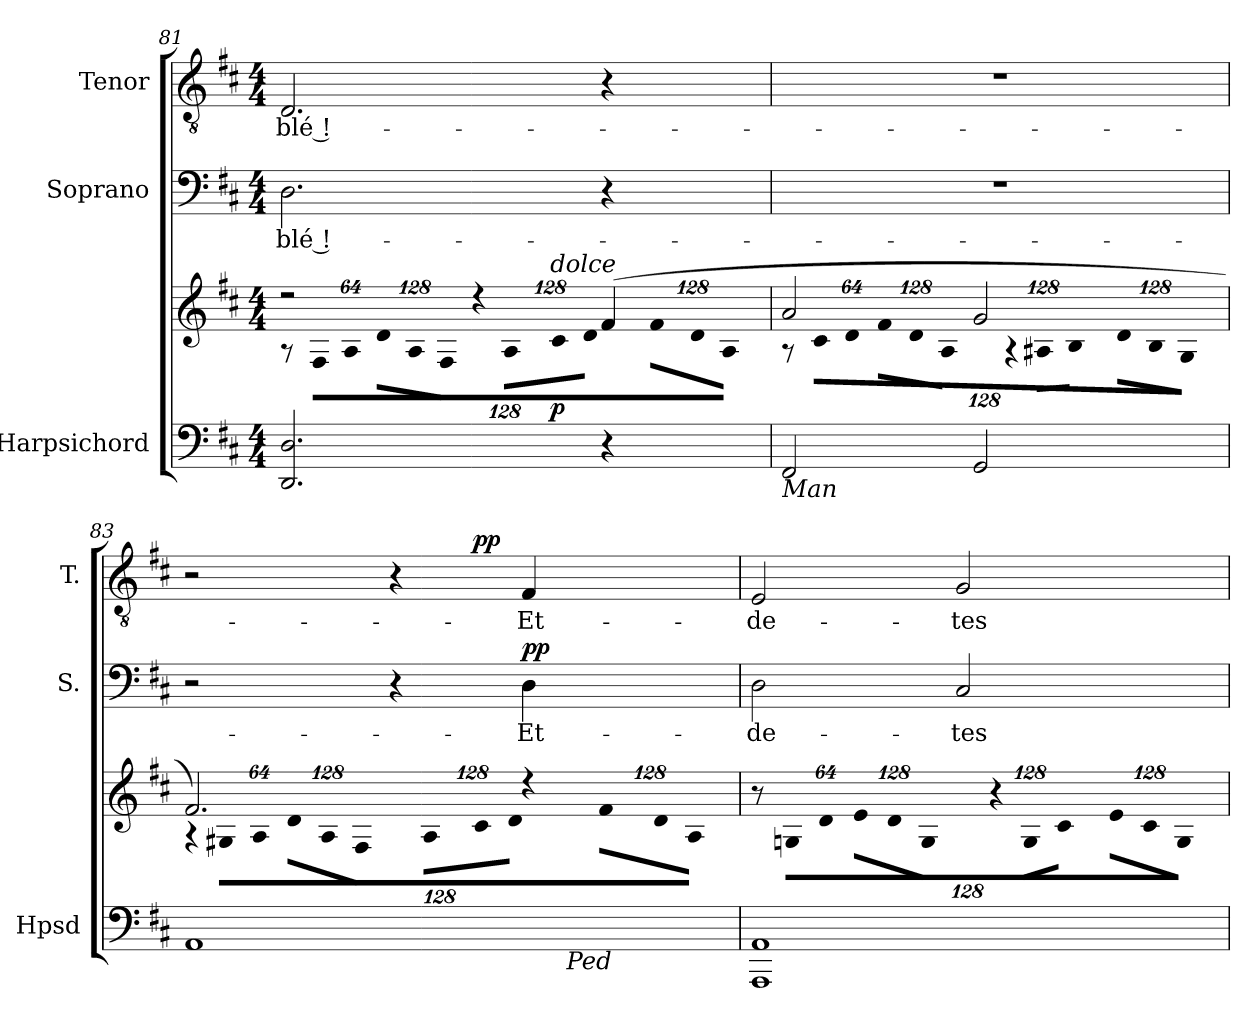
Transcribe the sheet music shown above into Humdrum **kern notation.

**kern	**kern	**dynam	**kern	**text	**dynam	**kern	**text	**dynam
*part3	*part3	*part3	*part2	*part2	*part2	*part1	*part1	*part1
*staff4	*staff3	*staff3/4	*staff2	*staff2	*staff2	*staff1	*staff1	*staff1
*I"Harpsichord	*	*	*I"Soprano	*	*	*I"Tenor	*	*
*I'Hpsd	*	*	*I'S.	*	*	*I'T.	*	*
!!LO:LB:g=z
*clefF4	*clefG2	*	*clefF4	*	*	*clefGv2	*	*
*	*	*	*	*	*	*ITrd7c12	*	*
*k[f#c#]	*k[f#c#]	*	*k[f#c#]	*	*	*k[f#c#]	*	*
*D:	*D:	*	*D:	*	*	*D:	*	*
*M4/4	*M4/4	*	*M4/4	*	*	*M4/4	*	*
=81	=81	=81	=81	=81	=81	=81	=81	=81
*	*^	*	*	*	*	*	*	*
*	*	*Xbrackettup	*	*	*	*	*	*	*
!	!	!LO:N:vis=8	!	!	!	!	!	!	!
!	!	!	!	!	!LO:LY:b:color=#000000	!	!	!	!
!	!	!	!	!	!	!	!	!LO:LY:b:color=#000000	!
*	*	*^	*	*	*	*	*	*	*
2.DDi/ 2.Di	2r	1024%85r	2ryy	.	2.Di\	-blé !-	.	2.DDi/	-blé !-	.
!	!	!LO:N:vis=8	!	!	!	!	!	!	!	!
.	.	1024%85F#i\L	.	.	.	.	.	.	.	.
!	!	!LO:N:vis=8	!	!	!	!	!	!	!	!
.	.	512%43Ai\J	.	.	.	.	.	.	.	.
!	!	!LO:N:vis=8	!	!	!	!	!	!	!	!
.	.	1024%85di\L	.	.	.	.	.	.	.	.
!	!	!LO:N:vis=8	!	!	!	!	!	!	!	!
.	.	1024%85Ai\	.	.	.	.	.	.	.	.
!	!	!LO:N:vis=8	!	!	!	!	!	!	!	!
.	.	512%43F#i\J	.	.	.	.	.	.	.	.
!	!	!LO:N:vis=8	!	!	!	!	!	!	!	!
.	4r	1024%85Ai\L	8ryy	.	.	.	.	.	.	.
!	!	!LO:N:vis=8	!	!	!	!	!	!	!	!
.	.	1024%85c#i\	.	.	.	.	.	.	.	.
.	.	.	32ryy	.	.	.	.	.	.	.
.	.	.	128ryy	.	.	.	.	.	.	.
!	!	!	!LO:TX:a:i:t=dolce	!	!	!	!	!	!	!
.	.	.	4ryy	p	.	.	.	.	.	.
!	!	!LO:N:vis=8	!	!	!	!	!	!	!	!
.	.	512%43di\J	.	.	.	.	.	.	.	.
!	!	!LO:N:vis=8	!	!	!	!	!	!	!	!
4r	(4f#i/	1024%85f#i\L	.	.	4r	.	.	4r	.	.
!	!	!LO:N:vis=8	!	!	!	!	!	!	!	!
.	.	1024%85di\	.	.	.	.	.	.	.	.
.	.	.	16ryy	.	.	.	.	.	.	.
!	!	!LO:N:vis=8	!	!	!	!	!	!	!	!
.	.	512%43Ai\J	.	.	.	.	.	.	.	.
.	.	.	64.ryy	.	.	.	.	.	.	.
=82	=82	=82	=82	=82	=82	=82	=82	=82	=82	=82
!LO:TX:b:i:t=Man	!	!	!	!	!	!	!	!	!	!
!	!	!LO:N:vis=8	!	!	!	!	!	!	!	!
*	*	*v	*v	*	*	*	*	*	*	*
2FF#i/	2ai/	1024%85r	.	1r	.	.	1r	.	.
!	!	!LO:N:vis=8	!	!	!	!	!	!	!
.	.	1024%85c#i\L	.	.	.	.	.	.	.
!	!	!LO:N:vis=8	!	!	!	!	!	!	!
.	.	512%43di\J	.	.	.	.	.	.	.
!	!	!LO:N:vis=8	!	!	!	!	!	!	!
.	.	1024%85f#i\L	.	.	.	.	.	.	.
!	!	!LO:N:vis=8	!	!	!	!	!	!	!
.	.	1024%85di\	.	.	.	.	.	.	.
!	!	!LO:N:vis=8	!	!	!	!	!	!	!
.	.	512%43Ai\J	.	.	.	.	.	.	.
!	!	!LO:N:vis=8	!	!	!	!	!	!	!
2GGi/	2gi/	1024%85r	.	.	.	.	.	.	.
!	!	!LO:N:vis=8	!	!	!	!	!	!	!
.	.	1024%85A#Xi\L	.	.	.	.	.	.	.
!	!	!LO:N:vis=8	!	!	!	!	!	!	!
.	.	512%43Bi\J	.	.	.	.	.	.	.
!	!	!LO:N:vis=8	!	!	!	!	!	!	!
.	.	1024%85di\L	.	.	.	.	.	.	.
!	!	!LO:N:vis=8	!	!	!	!	!	!	!
.	.	1024%85Bi\	.	.	.	.	.	.	.
!	!	!LO:N:vis=8	!	!	!	!	!	!	!
.	.	512%43Gi\J	.	.	.	.	.	.	.
=83	=83	=83	=83	=83	=83	=83	=83	=83	=83
!	!	!LO:N:vis=8	!	!	!	!	!	!	!
*^	*	*	*	*	*	*	*^	*	*
1AAi	2ryy	2.f#i/)	1024%85r	.	2r	.	.	2r	2ryy	.	.
!	!	!	!LO:N:vis=8	!	!	!	!	!	!	!	!
.	.	.	1024%85G#Xi\L	.	.	.	.	.	.	.	.
!	!	!	!LO:N:vis=8	!	!	!	!	!	!	!	!
.	.	.	512%43Ai\J	.	.	.	.	.	.	.	.
!	!	!	!LO:N:vis=8	!	!	!	!	!	!	!	!
.	.	.	1024%85di\L	.	.	.	.	.	.	.	.
!	!	!	!LO:N:vis=8	!	!	!	!	!	!	!	!
.	.	.	1024%85Ai\	.	.	.	.	.	.	.	.
!	!	!	!LO:N:vis=8	!	!	!	!	!	!	!	!
.	.	.	512%43F#i\J	.	.	.	.	.	.	.	.
!	!	!	!LO:N:vis=8	!	!	!	!	!	!	!	!
.	4ryy	.	1024%85Ai\L	.	4r	.	.	4r	8ryy	.	.
!	!	!	!LO:N:vis=8	!	!	!	!	!	!	!	!
.	.	.	1024%85c#i\	.	.	.	.	.	.	.	.
.	.	.	.	.	.	.	.	.	32ryy	.	.
.	.	.	.	.	.	.	.	.	128ryy	.	.
.	.	.	.	.	.	.	.	.	4ryy	.	pp
!	!	!	!LO:N:vis=8	!	!	!	!	!	!	!	!
.	.	.	512%43di\J	.	.	.	.	.	.	.	.
!	!	!	!LO:N:vis=8	!	!	!	!	!	!	!	!
!	!	!	!	!	!	!LO:LY:b:color=#000000	!	!	!	!	!
!	!	!	!	!	!	!	!	!	!	!LO:LY:b:color=#000000	!
.	16ryy	4r	1024%85f#i\L	.	4Di\	-Et-	pp	4FF#i/	.	-Et-	.
.	64.ryy	.	.	.	.	.	.	.	.	.	.
!	!	!	!LO:N:vis=8	!	!	!	!	!	!	!	!
.	.	.	1024%85di\	.	.	.	.	.	.	.	.
!	!LO:TX:b:i:t=Ped	!	!	!	!	!	!	!	!	!	!
.	8ryy	.	.	.	.	.	.	.	.	.	.
.	.	.	.	.	.	.	.	.	16ryy	.	.
!	!	!	!LO:N:vis=8	!	!	!	!	!	!	!	!
.	.	.	512%43Ai\J	.	.	.	.	.	.	.	.
.	32ryy	.	.	.	.	.	.	.	.	.	.
.	.	.	.	.	.	.	.	.	64.ryy	.	.
.	128ryy	.	.	.	.	.	.	.	.	.	.
=84	=84	=84	=84	=84	=84	=84	=84	=84	=84	=84	=84
!	!	!LO:N:vis=8	!	!	!	!	!	!	!	!	!
*v	*v	*	*	*	*	*	*	*v	*v	*	*
*	*v	*v	*	*	*	*	*	*	*
*^	*^	*	*	*	*	*^	*	*
!	!	!	!	!	!	!LO:LY:b:color=#000000	!	!	!	!	!
*v	*v	*	*	*	*	*	*	*v	*v	*	*
*	*v	*v	*	*	*	*	*	*	*
*^	*^	*	*	*	*	*^	*	*
!	!	!	!	!	!	!	!	!	!	!LO:LY:b:color=#000000	!
*v	*v	*	*	*	*	*	*	*v	*v	*	*
*	*v	*v	*	*	*	*	*	*	*
1AAAi 1AAi	1024%85r	.	2Di\	-de-	.	2EEi/	-de-	.
!	!LO:N:vis=8	!	!	!	!	!	!	!
.	1024%85Gni\L	.	.	.	.	.	.	.
!	!LO:N:vis=8	!	!	!	!	!	!	!
.	512%43di\J	.	.	.	.	.	.	.
!	!LO:N:vis=8	!	!	!	!	!	!	!
.	1024%85ei\L	.	.	.	.	.	.	.
!	!LO:N:vis=8	!	!	!	!	!	!	!
.	1024%85di\	.	.	.	.	.	.	.
!	!LO:N:vis=8	!	!	!	!	!	!	!
.	512%43Gi\J	.	.	.	.	.	.	.
!	!LO:N:vis=8	!	!	!	!	!	!	!
!	!	!	!	!LO:LY:b:color=#000000	!	!	!	!
!	!	!	!	!	!	!	!LO:LY:b:color=#000000	!
.	1024%85r	.	2C#i/	-tes-	.	2GGi/	-tes-	.
!	!LO:N:vis=8	!	!	!	!	!	!	!
.	1024%85Gi\L	.	.	.	.	.	.	.
!	!LO:N:vis=8	!	!	!	!	!	!	!
.	512%43c#i\J	.	.	.	.	.	.	.
!	!LO:N:vis=8	!	!	!	!	!	!	!
.	1024%85ei\L	.	.	.	.	.	.	.
!	!LO:N:vis=8	!	!	!	!	!	!	!
.	1024%85c#i\	.	.	.	.	.	.	.
!	!LO:N:vis=8	!	!	!	!	!	!	!
.	512%43Gi\J	.	.	.	.	.	.	.
=	=	=	=	=	=	=	=	=
*-	*-	*-	*-	*-	*-	*-	*-	*-
